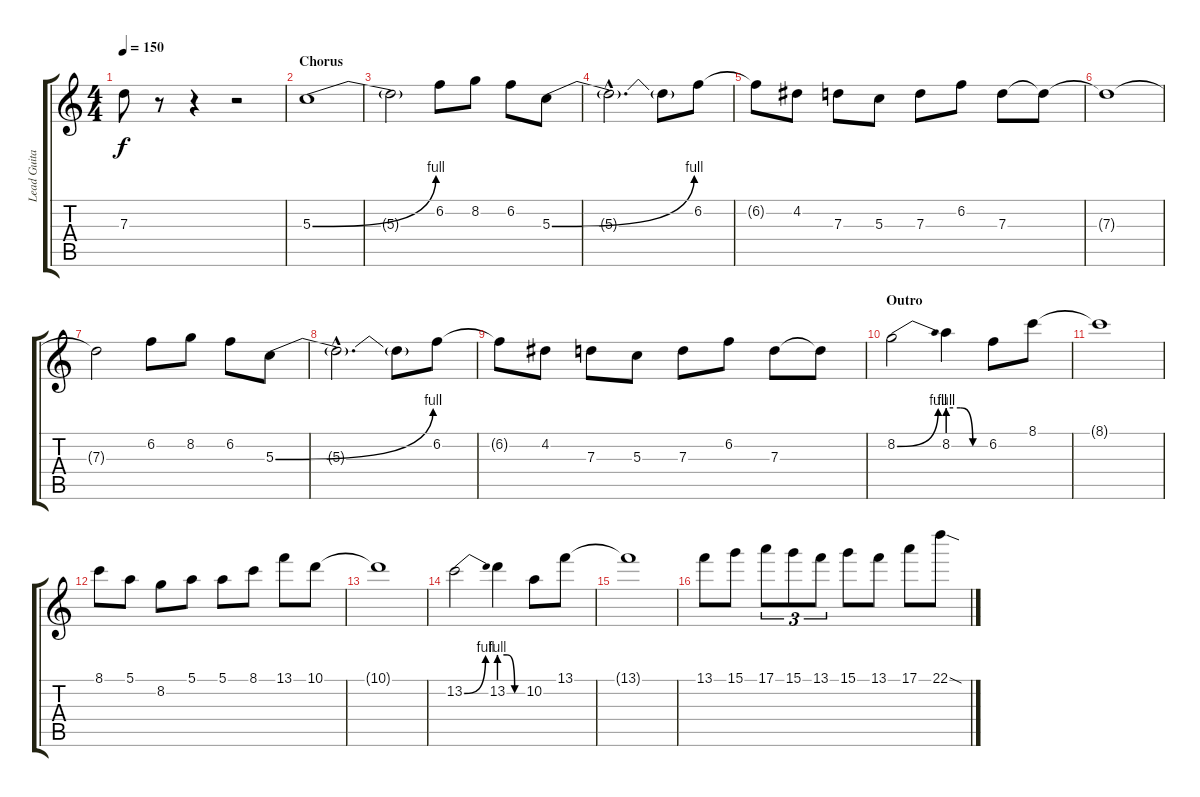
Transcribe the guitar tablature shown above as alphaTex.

\track ("Lead Guitar" "Lead Guita") {instrument distortionguitar}
\staff {score tabs}
\tuning (E4 B3 G3 D3 A2 E2) {hide}
\ts (4 4)
\tempo 150
\clef g2
\ks c
7.3{t}.8{dy f} r.8 r.4 r.2 |
\section ("" "Chorus")
5.3{be (bend 0 0 60 4)}.1 |
5.3{t}.2 6.2.8 8.2.8 6.2.8 5.3{be (bend 0 0 60 4)}.8 |
5.3{hac t}.2{d} 5.3{t}.8 6.2.8 |
6.2{t}.8 4.2.8 7.3.8 5.3.8 7.3.8 6.2.8 7.3.8 7.3{t}.8 |
7.3{t}.1 |
7.3{t}.2 6.2.8 8.2.8 6.2.8 5.3{be (bend 0 0 60 4)}.8 |
5.3{hac t}.2{d} 5.3{t}.8 6.2.8 |
6.2{t}.8 4.2.8 7.3.8 5.3.8 7.3.8 6.2.8 7.3.8 7.3{t}.8 |
\section ("" "Outro")
8.2{be (bend 0 0 60 4)}.2 8.2{be (custom 0 4 20 4 40 0 60 0)}.4 6.2.8 8.1.8 |
8.1{t}.1 |
8.1.8 5.1.8 8.2.8 5.1.8 5.1.8 8.1.8 13.1.8 10.1.8 |
10.1{t}.1 |
13.2{be (bend 0 0 60 4)}.2 13.2{be (custom 0 4 20 4 40 0 60 0)}.4 10.2.8 13.1.8 |
13.1{t}.1 |
13.1.8 15.1.8 17.1.8{tu (3 2)} 15.1.8{tu (3 2)} 13.1.8{tu (3 2)} 15.1.8 13.1.8 17.1.8 22.1{sod}.8
